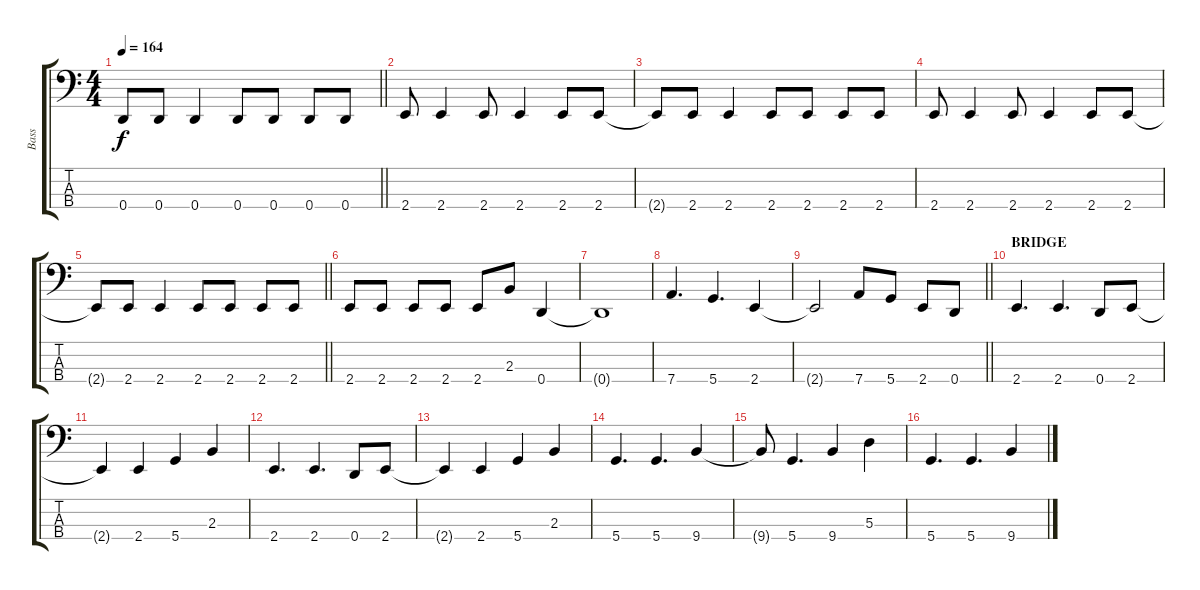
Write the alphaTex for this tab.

\track ("Bass" "Bass") {instrument electricbassfinger}
\staff {score tabs}
\tuning (G2 D2 A1 D1) {hide}
\ts (4 4)
\tempo 164
\clef f4
\barLineRight lightlight
\ks c
0.4{t}.8{dy f} 0.4.8 0.4.4 0.4.8 0.4.8 0.4.8 0.4.8 |
2.4.8 2.4.4 2.4.8 2.4.4 2.4.8 2.4.8 |
2.4{t}.8 2.4.8 2.4.4 2.4.8 2.4.8 2.4.8 2.4.8 |
2.4.8 2.4.4 2.4.8 2.4.4 2.4.8 2.4.8 |
\barLineRight lightlight
2.4{t}.8 2.4.8 2.4.4 2.4.8 2.4.8 2.4.8 2.4.8 |
2.4.8 2.4.8 2.4.8 2.4.8 2.4.8 2.3.8 0.4.4 |
0.4{t}.1 |
7.4.4{d} 5.4.4{d} 2.4.4 |
\barLineRight lightlight
2.4{t}.2 7.4.8 5.4.8 2.4.8 0.4.8 |
\section ("" "BRIDGE")
2.4.4{d} 2.4.4{d} 0.4.8 2.4.8 |
2.4{t}.4 2.4.4 5.4.4 2.3.4 |
2.4.4{d} 2.4.4{d} 0.4.8 2.4.8 |
2.4{t}.4 2.4.4 5.4.4 2.3.4 |
5.4.4{d} 5.4.4{d} 9.4.4 |
9.4{t}.8 5.4.4{d} 9.4.4 5.3.4 |
5.4.4{d} 5.4.4{d} 9.4.4
